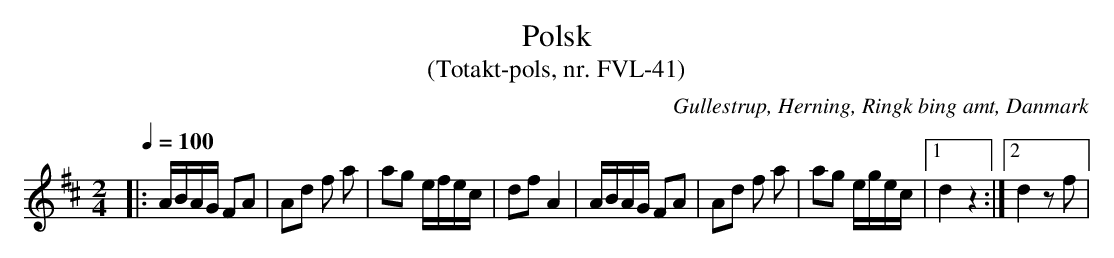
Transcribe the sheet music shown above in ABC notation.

X:1
T:Polsk
T:(Totakt-pols, nr. FVL-41)
O:Gullestrup, Herning, Ringk bing amt, Danmark
M:2/4
L:1/8
Q:1/4=100
K:D
|: A/B/A/G/ FA | Ad f a | ag e/f/e/c/ | df A2 | A/B/A/G/ FA | Ad f a | ag e/g/e/c/ |1 d2 z2 :|2 d2 zf |
